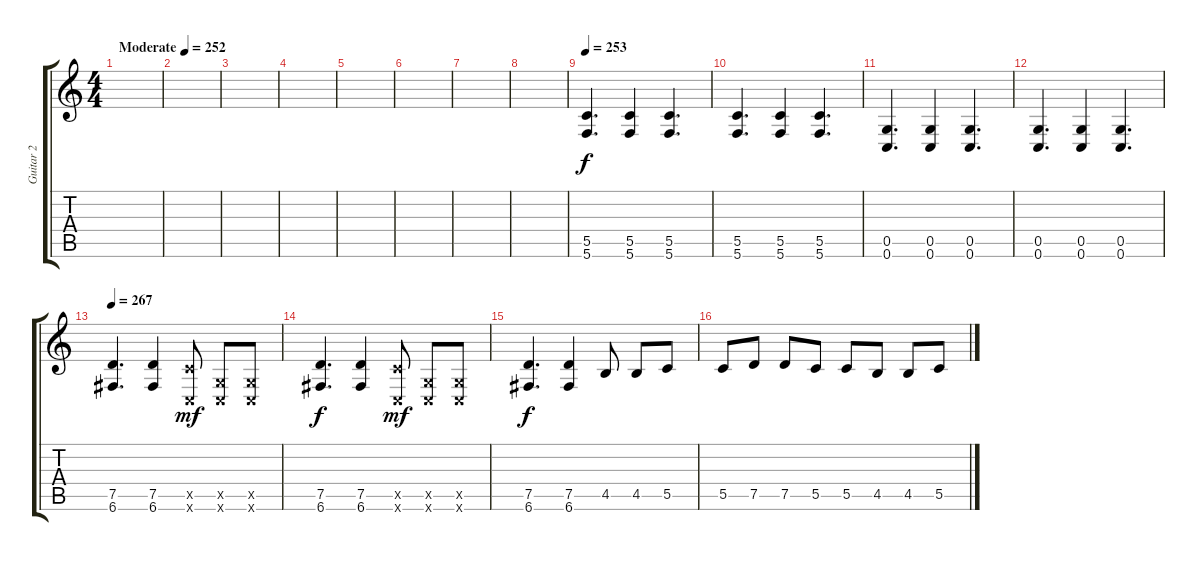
\track ("Guitar 2" "Guitar 2") {instrument distortionguitar}
\staff {score tabs}
\tuning (D4 A3 F3 C3 G2 C2) {hide}
\ts (4 4)
\tempo (252 "Moderate")
\clef g2
\ks c
|
|
|
|
|
|
|
|
\tempo 253
(5.5 5.6).4{d} (5.5 5.6).4 (5.5 5.6).4{d} |
(5.5 5.6).4{d} (5.5 5.6).4 (5.5 5.6).4{d} |
(0.5 0.6).4{d} (0.5 0.6).4 (0.5 0.6).4{d} |
(0.5 0.6).4{d} (0.5 0.6).4 (0.5 0.6).4{d} |
\tempo 267
(7.5 6.6).4{d} (7.5 6.6).4 (5.5{x} 0.6{x}).8{dy mf} (0.5{x} 0.6{x}).8 (0.5{x} 0.6{x}).8 |
(7.5 6.6).4{d dy f} (7.5 6.6).4 (5.5{x} 0.6{x}).8{dy mf} (0.5{x} 0.6{x}).8 (0.5{x} 0.6{x}).8 |
(7.5 6.6).4{d dy f} (7.5 6.6).4 4.5.8 4.5.8 5.5.8 |
5.5.8 7.5.8 7.5.8 5.5.8 5.5.8 4.5.8 4.5.8 5.5.8
